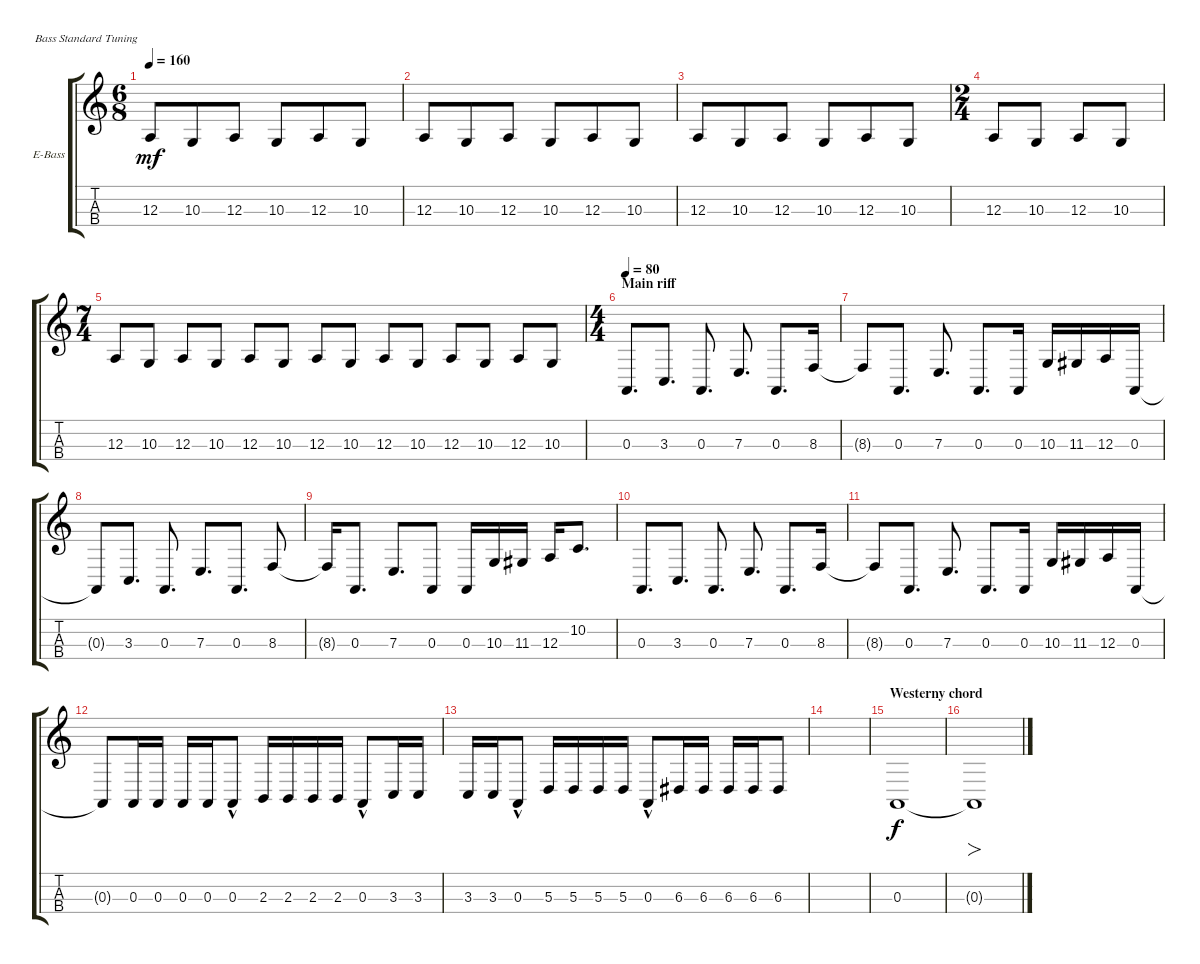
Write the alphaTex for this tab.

\defaultSystemsLayout 4
\bracketExtendMode groupsimilarinstruments
\firstSystemTrackNameOrientation horizontal
\otherSystemsTrackNameOrientation horizontal
\track ("Chris (bass)" "E-Bass") {instrument electricbassfinger}
\staff {score tabs}
\tuning (G2 D2 A1 E1)
\ts (6 8)
\tempo 160
\clef g2
\ks c
12.3.8{dy mf} 10.3.8 12.3.8 10.3.8 12.3.8 10.3.8 |
12.3.8 10.3.8 12.3.8 10.3.8 12.3.8 10.3.8 |
12.3.8 10.3.8 12.3.8 10.3.8 12.3.8 10.3.8 |
\ts (2 4)
12.3.8 10.3.8 12.3.8 10.3.8 |
\ts (7 4)
12.3.8 10.3.8 12.3.8 10.3.8 12.3.8 10.3.8 12.3.8 10.3.8 12.3.8 10.3.8 12.3.8 10.3.8 12.3.8 10.3.8 |
\ts (4 4)
\section ("" "Main riff")
\tempo 80
0.3.8{d} 3.3.8{d} 0.3.8{d} 7.3.8{d} 0.3.8{d} 8.3.16 |
8.3{t}.8 0.3.8{d} 7.3.8{d} 0.3.8{d} 0.3.16 10.3.16 11.3.16 12.3.16 0.3.16 |
0.3{t}.8 3.3.8{d} 0.3.8{d} 7.3.8{d} 0.3.8{d} 8.3.8 |
8.3{t}.16 0.3.8{d} 7.3.8{d} 0.3.8 0.3.16 10.3.16 11.3.16 12.3.16 10.2.8{d} |
0.3.8{d} 3.3.8{d} 0.3.8{d} 7.3.8{d} 0.3.8{d} 8.3.16 |
8.3{t}.8 0.3.8{d} 7.3.8{d} 0.3.8{d} 0.3.16 10.3.16 11.3.16 12.3.16 0.3.16 |
0.3{t}.8 0.3.16 0.3.16 0.3.16 0.3.16 0.3{hac}.8 2.3.16 2.3.16 2.3.16 2.3.16 0.3{hac}.8 3.3.16 3.3.16 |
3.3.16 3.3.16 0.3{hac}.8 5.3.16 5.3.16 5.3.16 5.3.16 0.3{hac}.8 6.3.16 6.3.16 6.3.16 6.3.16 6.3.8 |
|
\section ("" "Westerny chord")
0.3.1{dy f} |
0.3{t}.1{fo}
